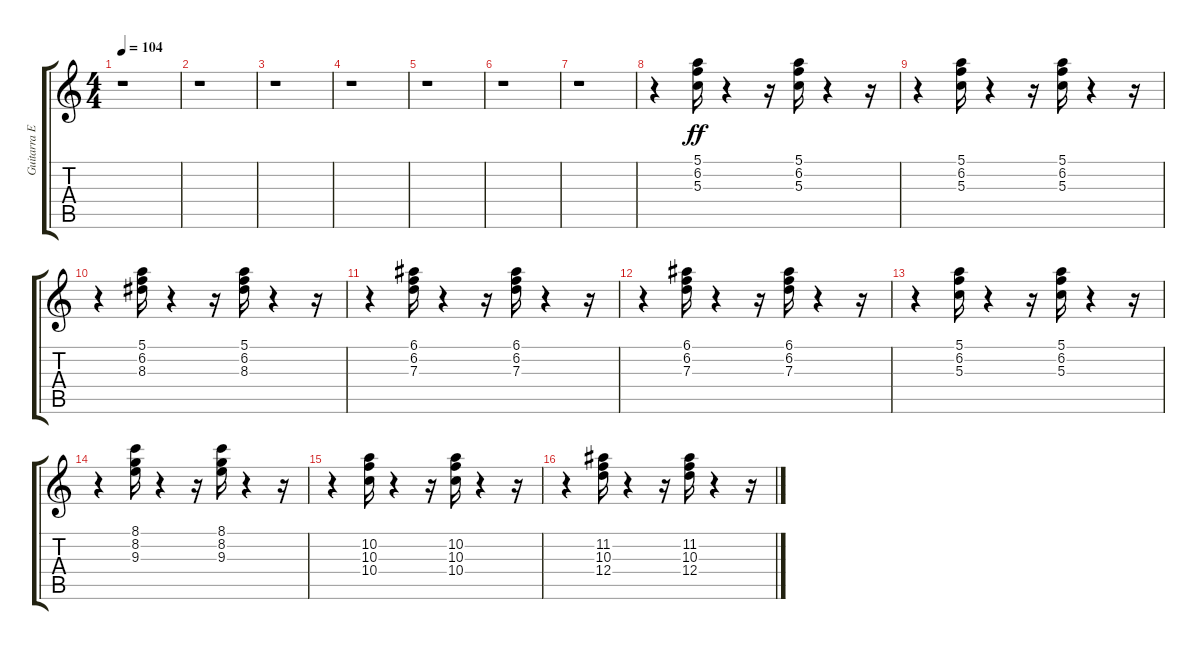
\track ("Guitarra Electrica" "Guitarra E") {instrument electricguitarclean}
\staff {score tabs}
\tuning (E4 B3 G3 D3 A2 E2) {hide}
\ts (4 4)
\tempo 104
\clef g2
\ks c
r.1{dy ff} |
r.1 |
r.1 |
r.1 |
r.1 |
r.1 |
r.1 |
r.4 (5.1 6.2 5.3).16 r.4 r.16 (5.1 6.2 5.3).16 r.4 r.16 |
r.4 (5.1 6.2 5.3).16 r.4 r.16 (5.1 6.2 5.3).16 r.4 r.16 |
r.4 (5.1 6.2 8.3).16 r.4 r.16 (5.1 6.2 8.3).16 r.4 r.16 |
r.4 (6.1 6.2 7.3).16 r.4 r.16 (6.1 6.2 7.3).16 r.4 r.16 |
r.4 (6.1 6.2 7.3).16 r.4 r.16 (6.1 6.2 7.3).16 r.4 r.16 |
r.4 (5.1 6.2 5.3).16 r.4 r.16 (5.1 6.2 5.3).16 r.4 r.16 |
r.4 (8.1 8.2 9.3).16 r.4 r.16 (8.1 8.2 9.3).16 r.4 r.16 |
r.4 (10.2 10.3 10.4).16 r.4 r.16 (10.2 10.3 10.4).16 r.4 r.16 |
r.4 (11.2 10.3 12.4).16 r.4 r.16 (11.2 10.3 12.4).16 r.4 r.16
